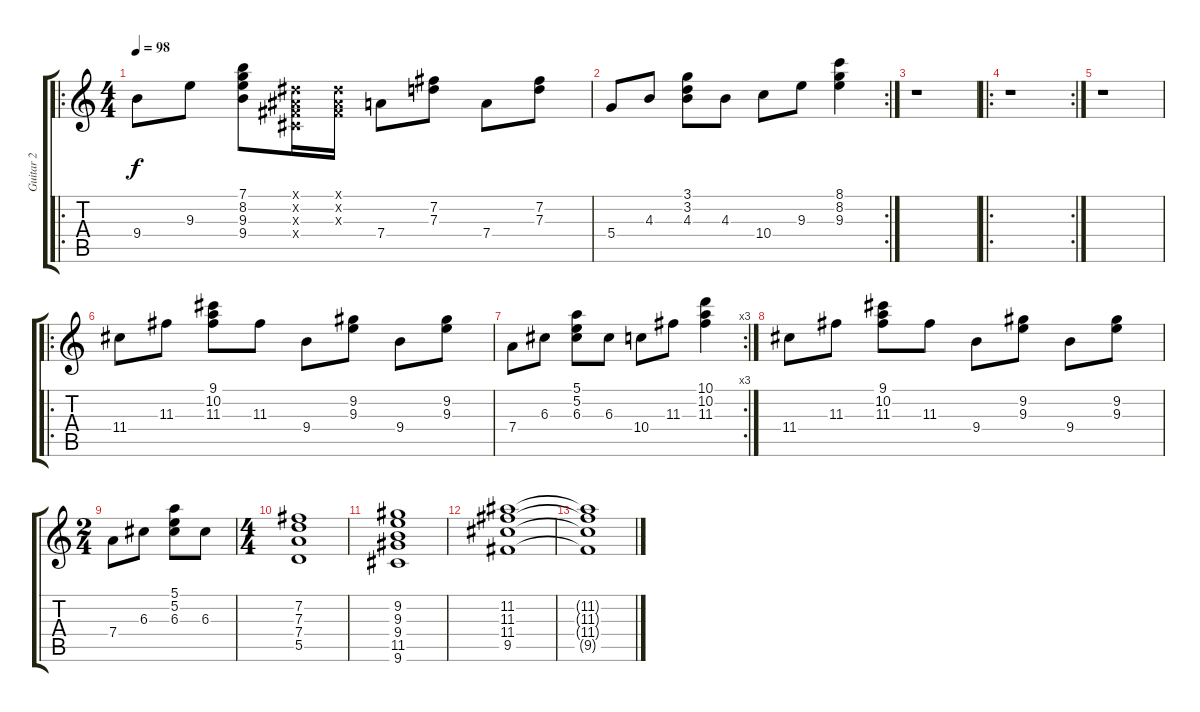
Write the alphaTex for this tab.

\track ("Guitar 2" "Guitar 2") {instrument distortionguitar}
\staff {score tabs}
\tuning (E4 B3 G3 D3 A2 E2) {hide}
\ro
\ts (4 4)
\tempo 98
\clef g2
\ks c
9.4.8{dy f} 9.3.8 (7.1 8.2 9.3 9.4).8 (-1.1{x} -1.2{x} -1.3{x} -1.4{x}).16 (-1.1{x} -1.2{x} -1.3{x}).16 7.4.8 (7.2 7.3).8 7.4.8 (7.2 7.3).8 |
\rc 2
5.4.8 4.3.8 (3.1 3.2 4.3).8 4.3.8 10.4.8 9.3.8 (8.1 8.2 9.3).4 |
r.1 |
\ro
\rc 2
r.1 |
r.1 |
\ro
11.4.8 11.3.8 (9.1 10.2 11.3).8 11.3.8 9.4.8 (9.2 9.3).8 9.4.8 (9.2 9.3).8 |
\rc 3
7.4.8 6.3.8 (5.1 5.2 6.3).8 6.3.8 10.4.8 11.3.8 (10.1 10.2 11.3).4 |
11.4.8 11.3.8 (9.1 10.2 11.3).8 11.3.8 9.4.8 (9.2 9.3).8 9.4.8 (9.2 9.3).8 |
\ts (2 4)
7.4.8 6.3.8 (5.1 5.2 6.3).8 6.3.8 |
\ts (4 4)
(7.2 7.3 7.4 5.5).1 |
(9.2 9.3 9.4 11.5 9.6).1 |
(11.2 11.3 11.4 9.5).1 |
(11.2{t} 11.3{t} 11.4{t} 9.5{t}).1
